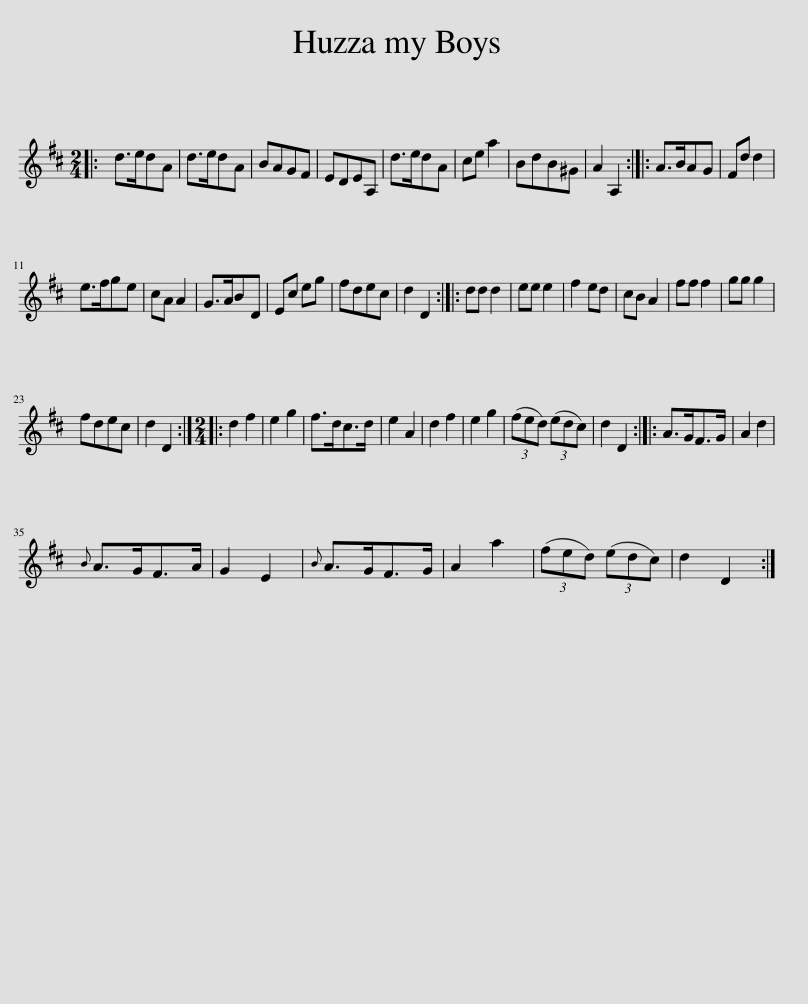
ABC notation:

X:1
L:1/8
M:2/4
I:linebreak $
K:D
V:1 treble
V:1
|: d>edA | d>edA | BAGF | EDEA, | d>edA | %5
 ce a2 | BdB^G | A2 A,2 :: A>BAG | Fd d2 |$ %10
 e>fge | cA A2 | G>ABD | Ec eg | fdec | %15
 d2 D2 :: dd d2 | ee e2 | f2 ed | cB A2 | %20
 ff f2 | gg g2 |$ fdec | d2 D2 ::[M:2/4] d2 f2 | %25
 e2 g2 | f>dc>d | e2 A2 | d2 f2 | e2 g2 | %30
 (3(fed) (3(edc) | d2 D2 :: A>GF>G | A2 d2 |${B} A>GF>A | %35
 G2 E2 |{B} A>GF>G | A2 a2 | (3(fed) (3(edc) | d2 D2 :| %40
